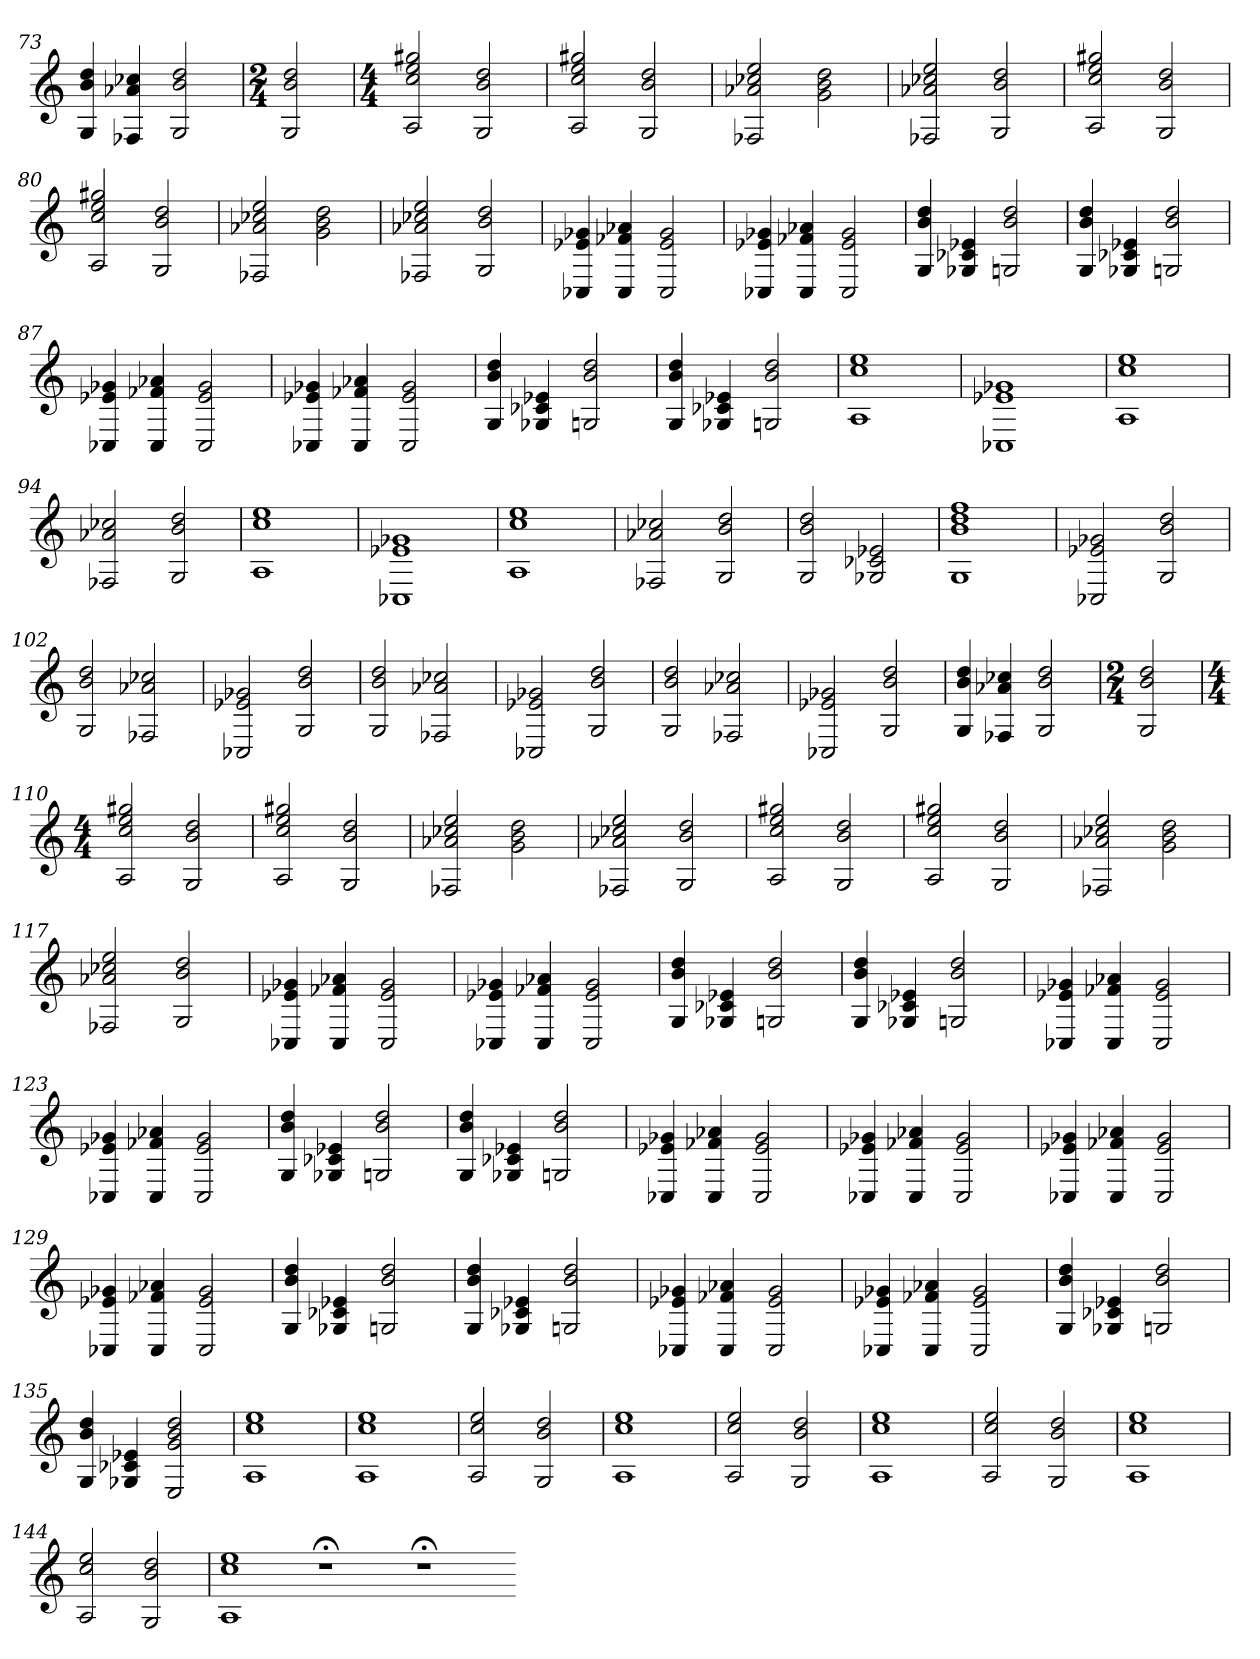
**kern
*part1
*staff1
=73
4G 4b 4dd
4F-X 4a-X 4cc-X
2G 2b 2dd
=74
*M2/4
2G 2b 2dd
=75
*M4/4
2A 2cc 2ee 2gg#X
2G 2b 2dd
=76
2A 2cc 2ee 2gg#X
2G 2b 2dd
=77
2F-X 2a-X 2cc-X 2ee
2g 2b 2dd
=78
2F-X 2a-X 2cc-X 2ee
2G 2b 2dd
=79
2A 2cc 2ee 2gg#X
2G 2b 2dd
=80
2A 2cc 2ee 2gg#X
2G 2b 2dd
=81
2F-X 2a-X 2cc-X 2ee
2g 2b 2dd
=82
2F-X 2a-X 2cc-X 2ee
2G 2b 2dd
=83
4C-X 4e-X 4g-X
4C- 4f-X 4a-X
2C- 2e- 2g-
=84
4C-X 4e-X 4g-X
4C- 4f-X 4a-X
2C- 2e- 2g-
=85
4G 4b 4dd
4G-X 4c-X 4e-X
2Gn 2b 2dd
=86
4G 4b 4dd
4G-X 4c-X 4e-X
2Gn 2b 2dd
=87
4C-X 4e-X 4g-X
4C- 4f-X 4a-X
2C- 2e- 2g-
=88
4C-X 4e-X 4g-X
4C- 4f-X 4a-X
2C- 2e- 2g-
=89
4G 4b 4dd
4G-X 4c-X 4e-X
2Gn 2b 2dd
=90
4G 4b 4dd
4G-X 4c-X 4e-X
2Gn 2b 2dd
=91
1A 1cc 1ee
=92
1C-X 1e-X 1g-X
=93
1A 1cc 1ee
=94
2F-X 2a-X 2cc-X
2G 2b 2dd
=95
1A 1cc 1ee
=96
1C-X 1e-X 1g-X
=97
1A 1cc 1ee
=98
2F-X 2a-X 2cc-X
2G 2b 2dd
=99
2G 2b 2dd
2G-X 2c-X 2e-X
=100
1G 1b 1dd 1ff
=101
2C-X 2e-X 2g-X
2G 2b 2dd
=102
2G 2b 2dd
2F-X 2a-X 2cc-X
=103
2C-X 2e-X 2g-X
2G 2b 2dd
=104
2G 2b 2dd
2F-X 2a-X 2cc-X
=105
2C-X 2e-X 2g-X
2G 2b 2dd
=106
2G 2b 2dd
2F-X 2a-X 2cc-X
=107
2C-X 2e-X 2g-X
2G 2b 2dd
=108
4G 4b 4dd
4F-X 4a-X 4cc-X
2G 2b 2dd
=109
*M2/4
2G 2b 2dd
=110
*M4/4
2A 2cc 2ee 2gg#X
2G 2b 2dd
=111
2A 2cc 2ee 2gg#X
2G 2b 2dd
=112
2F-X 2a-X 2cc-X 2ee
2g 2b 2dd
=113
2F-X 2a-X 2cc-X 2ee
2G 2b 2dd
=114
2A 2cc 2ee 2gg#X
2G 2b 2dd
=115
2A 2cc 2ee 2gg#X
2G 2b 2dd
=116
2F-X 2a-X 2cc-X 2ee
2g 2b 2dd
=117
2F-X 2a-X 2cc-X 2ee
2G 2b 2dd
=118
4C-X 4e-X 4g-X
4C- 4f-X 4a-X
2C- 2e- 2g-
=119
4C-X 4e-X 4g-X
4C- 4f-X 4a-X
2C- 2e- 2g-
=120
4G 4b 4dd
4G-X 4c-X 4e-X
2Gn 2b 2dd
=121
4G 4b 4dd
4G-X 4c-X 4e-X
2Gn 2b 2dd
=122
4C-X 4e-X 4g-X
4C- 4f-X 4a-X
2C- 2e- 2g-
=123
4C-X 4e-X 4g-X
4C- 4f-X 4a-X
2C- 2e- 2g-
=124
4G 4b 4dd
4G-X 4c-X 4e-X
2Gn 2b 2dd
=125
4G 4b 4dd
4G-X 4c-X 4e-X
2Gn 2b 2dd
=126
4C-X 4e-X 4g-X
4C- 4f-X 4a-X
2C- 2e- 2g-
=127
4C-X 4e-X 4g-X
4C- 4f-X 4a-X
2C- 2e- 2g-
=128
4C-X 4e-X 4g-X
4C- 4f-X 4a-X
2C- 2e- 2g-
=129
4C-X 4e-X 4g-X
4C- 4f-X 4a-X
2C- 2e- 2g-
=130
4G 4b 4dd
4G-X 4c-X 4e-X
2Gn 2b 2dd
=131
4G 4b 4dd
4G-X 4c-X 4e-X
2Gn 2b 2dd
=132
4C-X 4e-X 4g-X
4C- 4f-X 4a-X
2C- 2e- 2g-
=133
4C-X 4e-X 4g-X
4C- 4f-X 4a-X
2C- 2e- 2g-
=134
4G 4b 4dd
4G-X 4c-X 4e-X
2Gn 2b 2dd
=135
4G 4b 4dd
4G-X 4c-X 4e-X
2E 2g 2b 2dd
=136
1A 1cc 1ee
=137
1A 1cc 1ee
=138
2A 2cc 2ee
2G 2b 2dd
=139
1A 1cc 1ee
=140
2A 2cc 2ee
2G 2b 2dd
=141
1A 1cc 1ee
=142
2A 2cc 2ee
2G 2b 2dd
=143
1A 1cc 1ee
=144
2A 2cc 2ee
2G 2b 2dd
=145
1A 1cc 1ee
1r;<
1r;<
=-
*-
